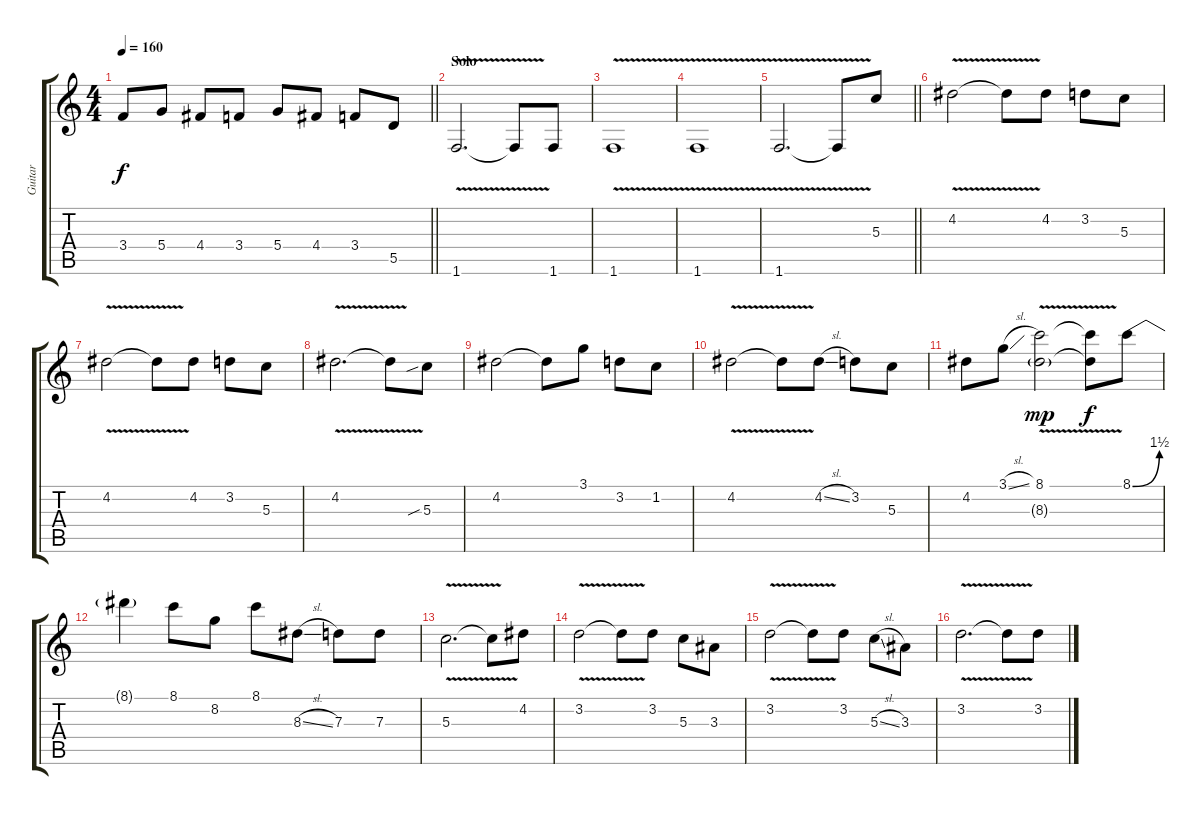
\track ("Guitar" "Guitar") {instrument distortionguitar}
\staff {score tabs}
\tuning (E4 B3 G3 D3 A2 E2) {hide}
\ts (4 4)
\tempo 160
\clef g2
\barLineRight lightlight
\ks c
3.4.8{dy f} 5.4.8 4.4.8 3.4.8 5.4.8 4.4.8 3.4.8 5.5.8 |
\section ("" "Solo")
1.6{v}.2{d} 1.6{t}.8 1.6.8 |
1.6{v}.1 |
1.6{v}.1 |
\barLineRight lightlight
1.6{v}.2{d} 1.6{t}.8 5.3.8 |
\section ("" "")
4.2{v}.2 4.2{t}.8 4.2.8 3.2.8 5.3.8 |
4.2{v}.2 4.2{t}.8 4.2.8 3.2.8 5.3.8 |
4.2{v}.2{d} 4.2{t}.8 5.3{sib}.8 |
4.2.2 4.2{t}.8 3.1.8 3.2.8 1.2.8 |
4.2{v}.2 4.2{t}.8 4.2{sl}.8 3.2.8 5.3.8 |
4.2.8 3.1{sl}.8 (8.1{v} 8.3{g}).2{dy mp} (8.1{t} 8.3{t}).8{dy f} 8.1{be (bend 0 0 60 6)}.8 |
8.1{t}.4 8.1.8 8.2.8 8.1.8 8.3{sl}.8 7.3.8 7.3.8 |
5.3{v}.2{d} 5.3{t}.8 4.2.8 |
3.2{v}.2 3.2{t}.8 3.2.8 5.3.8 3.3.8 |
3.2{v}.2 3.2{t}.8 3.2.8 5.3{sl}.8 3.3.8 |
3.2{v}.2{d} 3.2{t}.8 3.2.8
